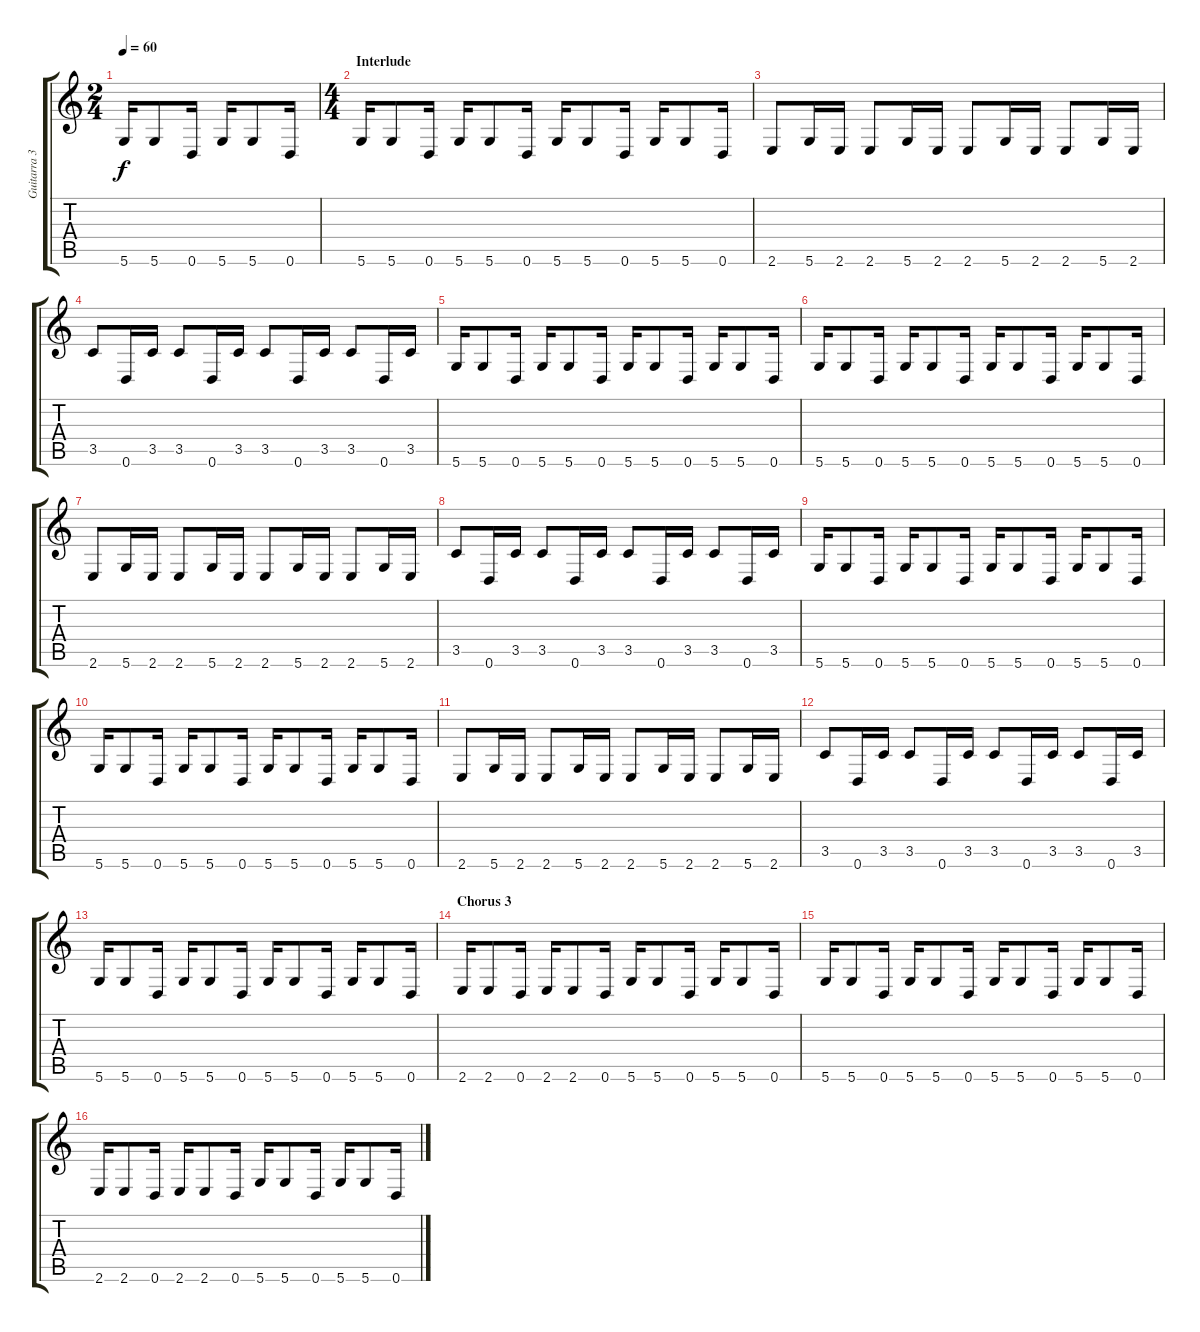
\track ("Guitarra 3" "Guitarra 3") {instrument acousticguitarsteel}
\staff {score tabs}
\tuning (E4 B3 G3 D3 A2 D2) {hide}
\ts (2 4)
\tempo 60
\clef g2
\ks c
5.6.16{dy f} 5.6.8 0.6.16 5.6.16 5.6.8 0.6.16 |
\ts (4 4)
\section ("" "Interlude")
5.6.16 5.6.8 0.6.16 5.6.16 5.6.8 0.6.16 5.6.16 5.6.8 0.6.16 5.6.16 5.6.8 0.6.16 |
2.6.8 5.6.16 2.6.16 2.6.8 5.6.16 2.6.16 2.6.8 5.6.16 2.6.16 2.6.8 5.6.16 2.6.16 |
3.5.8 0.6.16 3.5.16 3.5.8 0.6.16 3.5.16 3.5.8 0.6.16 3.5.16 3.5.8 0.6.16 3.5.16 |
5.6.16 5.6.8 0.6.16 5.6.16 5.6.8 0.6.16 5.6.16 5.6.8 0.6.16 5.6.16 5.6.8 0.6.16 |
5.6.16 5.6.8 0.6.16 5.6.16 5.6.8 0.6.16 5.6.16 5.6.8 0.6.16 5.6.16 5.6.8 0.6.16 |
2.6.8 5.6.16 2.6.16 2.6.8 5.6.16 2.6.16 2.6.8 5.6.16 2.6.16 2.6.8 5.6.16 2.6.16 |
3.5.8 0.6.16 3.5.16 3.5.8 0.6.16 3.5.16 3.5.8 0.6.16 3.5.16 3.5.8 0.6.16 3.5.16 |
5.6.16 5.6.8 0.6.16 5.6.16 5.6.8 0.6.16 5.6.16 5.6.8 0.6.16 5.6.16 5.6.8 0.6.16 |
5.6.16 5.6.8 0.6.16 5.6.16 5.6.8 0.6.16 5.6.16 5.6.8 0.6.16 5.6.16 5.6.8 0.6.16 |
2.6.8 5.6.16 2.6.16 2.6.8 5.6.16 2.6.16 2.6.8 5.6.16 2.6.16 2.6.8 5.6.16 2.6.16 |
3.5.8 0.6.16 3.5.16 3.5.8 0.6.16 3.5.16 3.5.8 0.6.16 3.5.16 3.5.8 0.6.16 3.5.16 |
5.6.16 5.6.8 0.6.16 5.6.16 5.6.8 0.6.16 5.6.16 5.6.8 0.6.16 5.6.16 5.6.8 0.6.16 |
\section ("" "Chorus 3")
2.6.16 2.6.8 0.6.16 2.6.16 2.6.8 0.6.16 5.6.16 5.6.8 0.6.16 5.6.16 5.6.8 0.6.16 |
5.6.16 5.6.8 0.6.16 5.6.16 5.6.8 0.6.16 5.6.16 5.6.8 0.6.16 5.6.16 5.6.8 0.6.16 |
2.6.16 2.6.8 0.6.16 2.6.16 2.6.8 0.6.16 5.6.16 5.6.8 0.6.16 5.6.16 5.6.8 0.6.16
